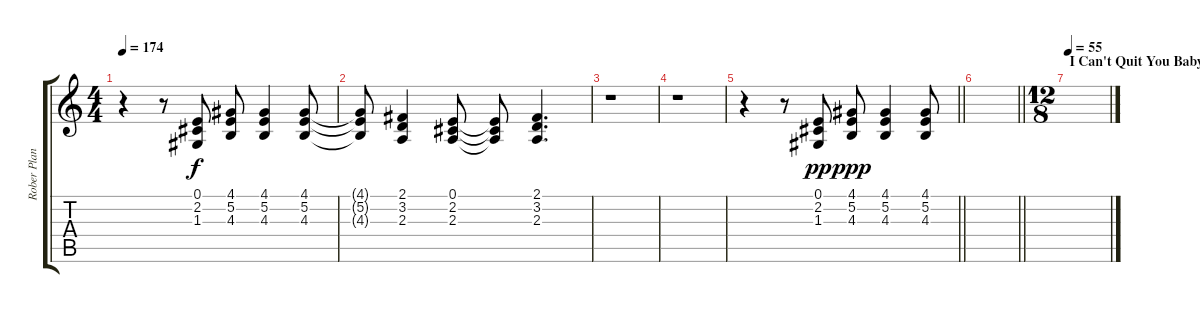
\track ("Rober Plant - Backing Vocals" "Rober Plan") {instrument flute}
\staff {score tabs}
\tuning (E4 B3 G3 D3 A2 E2) {hide}
\ts (4 4)
\tempo 174
\clef g2
\ks c
r.4{dy f} r.8 (0.1 2.2 1.3).8 (4.1 5.2 4.3).8 (4.1 5.2 4.3).4 (4.1 5.2 4.3).8 |
(4.1{t} 5.2{t} 4.3{t}).8 (2.1 3.2 2.3).4 (0.1 2.2 2.3).8 (0.1{t} 2.2{t} 2.3{t}).8 (2.1 3.2 2.3).4{d} |
r.1 |
r.1 |
\barLineRight lightlight
r.4 r.8 (0.1 2.2 1.3).8{dy pp} (4.1 5.2 4.3).8{dy ppp} (4.1 5.2 4.3).4 (4.1 5.2 4.3).8 |
\barLineRight lightlight
|
\ts (12 8)
\section ("" "I Can't Quit You Baby")
\tempo 55
